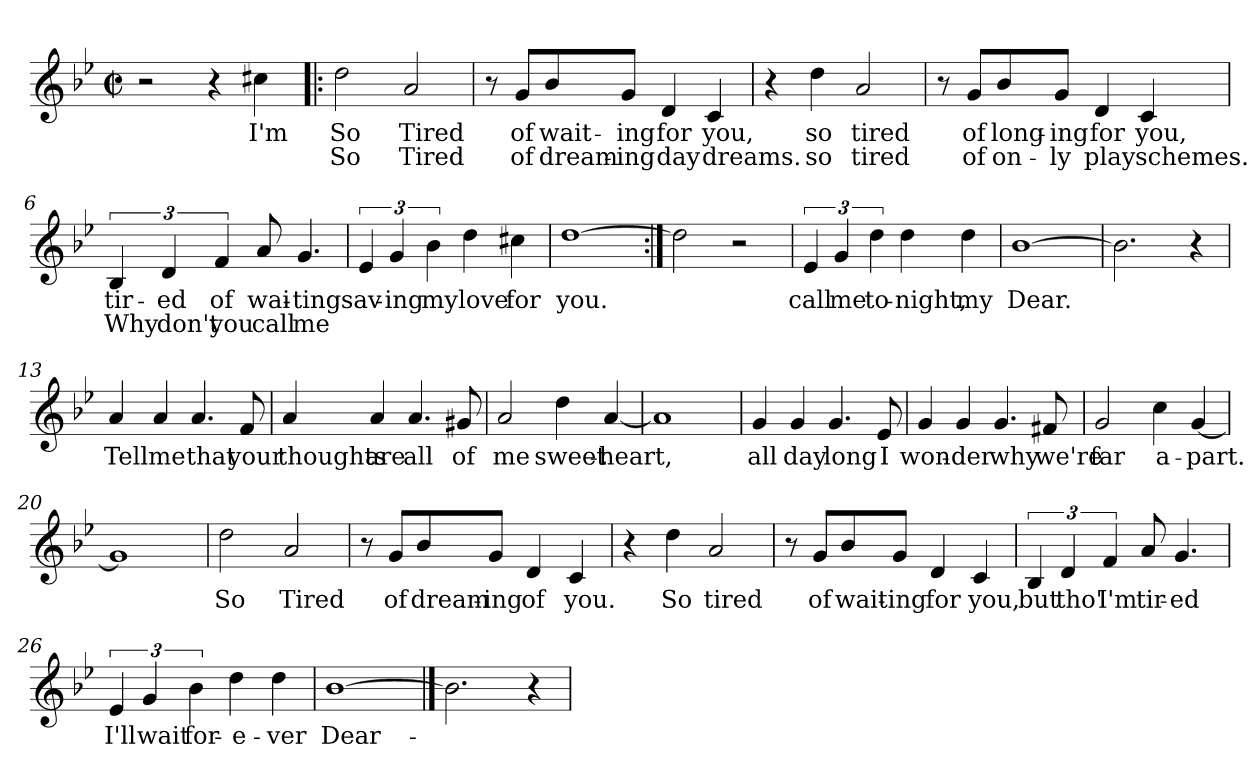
**kern	**text	**text
*part1	*part1	*part1
*staff1	*staff1	*staff1
*clefG2	*	*
*k[b-e-]	*	*
*B-:	*	*
*M2/2	*	*
*met(c|)	*	*
=1	=1	=1
2r	.	.
4r	.	.
4cc#X\	I'm	.
=2!|:	=2!|:	=2!|:
2dd\	So	So
2a/	Tired	Tired
=3	=3	=3
8r	.	.
8g/L	of	of
8b-/	wait-	dream-
8g/J	-ing	-ing
4d/	for	day
4c/	you,	dreams.
=4	=4	=4
4r	.	.
4dd\	so	so
2a/	tired	tired
!!LO:LB:g=z
=5	=5	=5
8r	.	.
8g/L	of	of
8b-/	long-	on-
8g/J	-ing	-ly
4d/	for	play
4c/	you,	schemes.
=6	=6	=6
6B-/	tir-	Why
6d/	-ed	don't
6f/	of	you
8a/	wai-	call
4.g/	-ting	me
=7	=7	=7
6e-/	sav-	.
6g/	-ing	.
6b-\	my	.
4dd\	love	.
4cc#X\	for	.
=8	=8	=8
[1dd	you.	.
!!LO:LB:g=z
=9:|!	=9:|!	=9:|!
2dd\]	.	.
2r	.	.
=10	=10	=10
6e-/	call	.
6g/	me	.
6dd\	to-	.
4dd\	-night,	.
4dd\	my	.
=11	=11	=11
[1b-	Dear.	.
=12	=12	=12
2.b-\]	.	.
4r	.	.
!!LO:LB:g=z
=13	=13	=13
4a/	Tell	.
4a/	me	.
4.a/	that	.
8f/	your	.
=14	=14	=14
4a/	thoughts	.
4a/	are	.
4.a/	all	.
8g#X/	of	.
=15	=15	=15
2a/	me	.
4dd\	sweet-	.
[4a/	-heart,	.
=16	=16	=16
1a]	.	.
!!LO:LB:g=z
=17	=17	=17
4g/	all	.
4g/	day	.
4.g/	long	.
8e-/	I	.
=18	=18	=18
4g/	won-	.
4g/	-der	.
4.g/	why	.
8f#X/	we're	.
=19	=19	=19
2g/	far	.
4cc\	a-	.
[4g/	-part.	.
=20	=20	=20
1g]	.	.
!!LO:LB:g=z
=21	=21	=21
2dd\	So	.
2a/	Tired	.
=22	=22	=22
8r	.	.
8g/L	of	.
8b-/	dream-	.
8g/J	-ing	.
4d/	of	.
4c/	you.	.
=23	=23	=23
4r	.	.
4dd\	So	.
2a/	tired	.
=24	=24	=24
8r	.	.
8g/L	of	.
8b-/	wait-	.
8g/J	-ing	.
4d/	for	.
4c/	you,	.
!!LO:LB:g=z
=25	=25	=25
6B-/	but	.
6d/	tho'	.
6f/	I'm	.
8a/	tir-	.
4.g/	-ed	.
=26	=26	=26
6e-/	I'll	.
6g/	wait	.
6b-\	for-	.
4dd\	-e-	.
4dd\	-ver	.
=27	=27	=27
[1b-	Dear-	.
==28	==28	==28
2.b-\]	.	.
4r	.	.
=	=	=
*-	*-	*-
